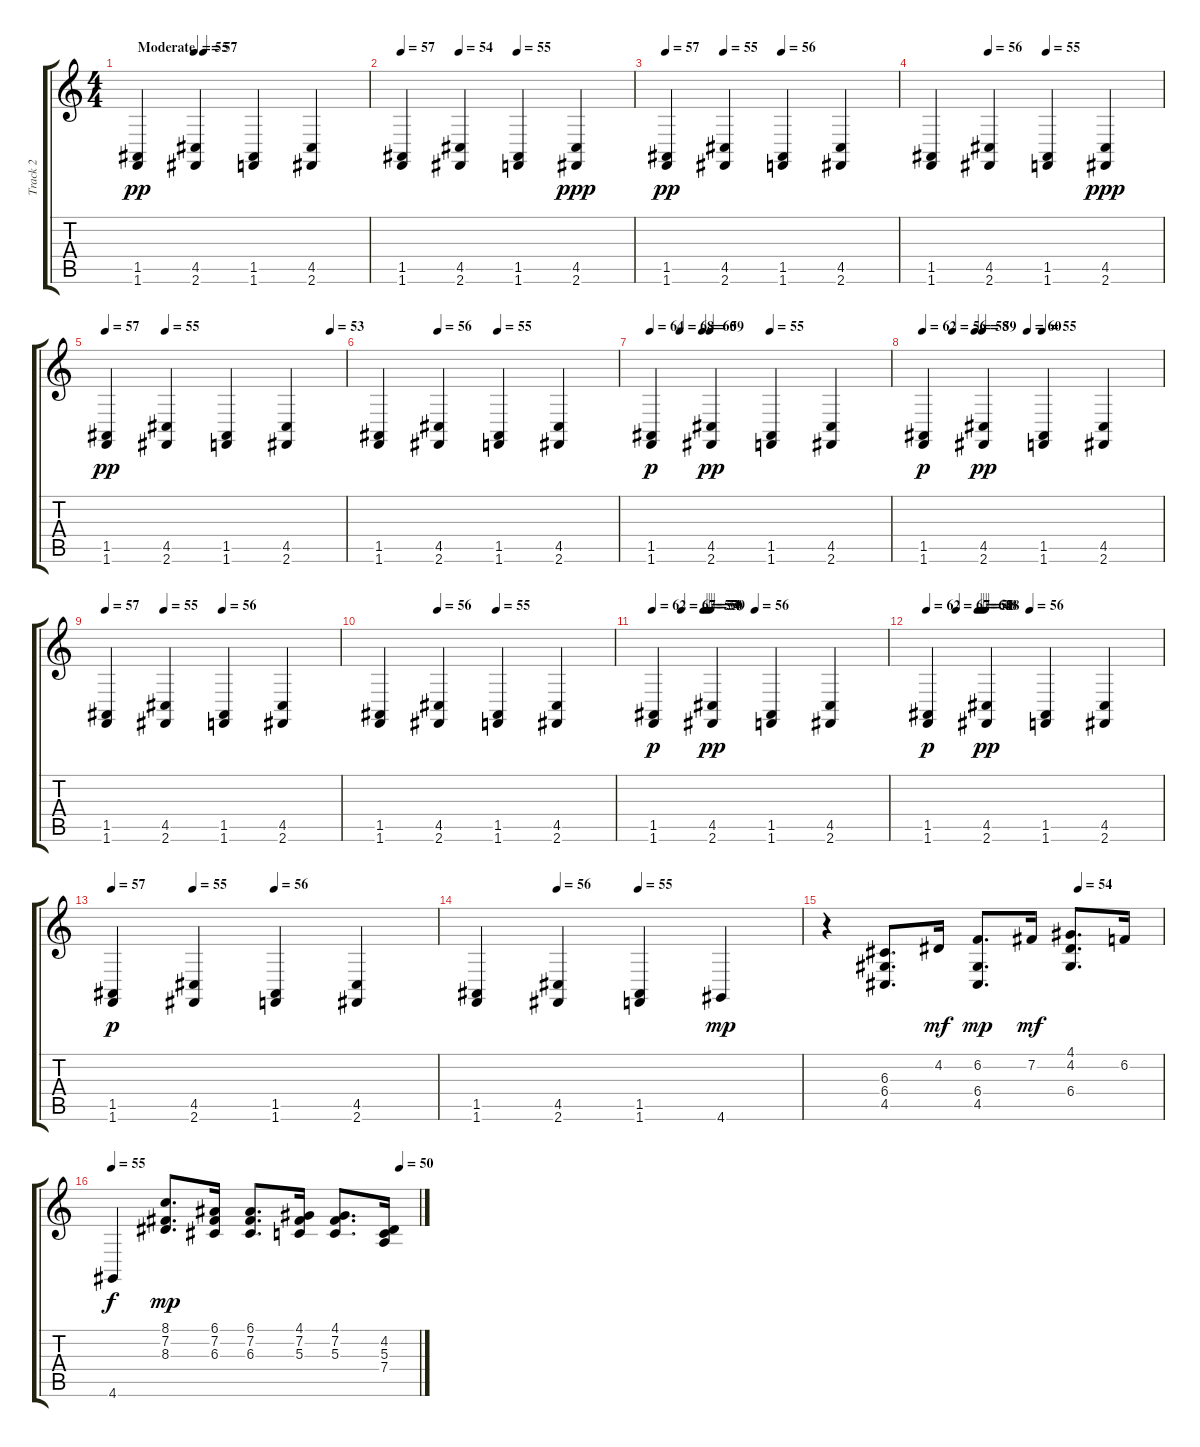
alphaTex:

\track ("Track 2" "Track 2") {instrument acousticgrandpiano}
\staff {score tabs}
\tuning (E4 B3 G3 D3 A2 E2) {hide}
\ts (4 4)
\tempo (57 "Moderate")
\tempo (55 0.25)
\tempo (57 "Moderate")
\clef g2
\ks c
(1.5 1.6).4{dy pp instrument acousticgrandpiano} (4.5 2.6).4 (1.5 1.6).4 (4.5 2.6).4 |
\tempo 57
\tempo (54 0.25)
\tempo (55 0.5)
(1.5 1.6).4 (4.5 2.6).4 (1.5 1.6).4 (4.5 2.6).4{dy ppp} |
\tempo 57
\tempo (55 0.25)
\tempo (56 0.5)
(1.5 1.6).4{dy pp} (4.5 2.6).4 (1.5 1.6).4 (4.5 2.6).4 |
\tempo (56 0.25)
\tempo (55 0.5)
(1.5 1.6).4 (4.5 2.6).4 (1.5 1.6).4 (4.5 2.6).4{dy ppp} |
\tempo 57
\tempo (55 0.25)
\tempo (53 0.9375)
(1.5 1.6).4{dy pp} (4.5 2.6).4 (1.5 1.6).4 (4.5 2.6).4 |
\tempo (56 0.25)
\tempo (55 0.5)
(1.5 1.6).4 (4.5 2.6).4 (1.5 1.6).4 (4.5 2.6).4 |
\tempo 64
\tempo (68 0.125)
\tempo (60 0.21875)
\tempo (59 0.25)
\tempo (55 0.5)
(1.5 1.6).4{dy p} (4.5 2.6).4{dy pp} (1.5 1.6).4 (4.5 2.6).4 |
\tempo 62
\tempo (56 0.125)
\tempo (58 0.21875)
\tempo (59 0.25)
\tempo (60 0.4375)
\tempo (55 0.5)
(1.5 1.6).4{dy p} (4.5 2.6).4{dy pp} (1.5 1.6).4 (4.5 2.6).4 |
\tempo 57
\tempo (55 0.25)
\tempo (56 0.5)
(1.5 1.6).4 (4.5 2.6).4 (1.5 1.6).4 (4.5 2.6).4 |
\tempo (56 0.25)
\tempo (55 0.5)
(1.5 1.6).4 (4.5 2.6).4 (1.5 1.6).4 (4.5 2.6).4 |
\tempo 62
\tempo (67 0.125)
\tempo (57 0.21875)
\tempo (54 0.22916666666666666)
\tempo (50 0.23958333333333334)
\tempo (59 0.25)
\tempo (56 0.4375)
(1.5 1.6).4{dy p} (4.5 2.6).4{dy pp} (1.5 1.6).4 (4.5 2.6).4 |
\tempo 62
\tempo (67 0.125)
\tempo (64 0.21875)
\tempo (51 0.22916666666666666)
\tempo (48 0.23958333333333334)
\tempo (58 0.25)
\tempo (56 0.4375)
(1.5 1.6).4{dy p} (4.5 2.6).4{dy pp} (1.5 1.6).4 (4.5 2.6).4 |
\tempo 57
\tempo (55 0.25)
\tempo (56 0.5)
(1.5 1.6).4{dy p} (4.5 2.6).4 (1.5 1.6).4 (4.5 2.6).4 |
\tempo (56 0.25)
\tempo (55 0.5)
(1.5 1.6).4 (4.5 2.6).4 (1.5 1.6).4 4.6.4{dy mp} |
\tempo (54 0.75)
r.4 (6.3 6.4 4.5).8{d} 4.2.16{dy mf} (6.2 6.4 4.5).8{d dy mp} 7.2.16{dy mf} (4.1 4.2 6.4).8{d} 6.2.16 |
\tempo 55
\tempo (50 0.9375)
4.6.4{dy f} (8.1 7.2 8.3).8{d dy mp} (6.1 7.2 6.3).16 (6.1 7.2 6.3).8{d} (4.1 7.2 5.3).16 (4.1 7.2 5.3).8{d} (4.2 5.3 7.4).16
